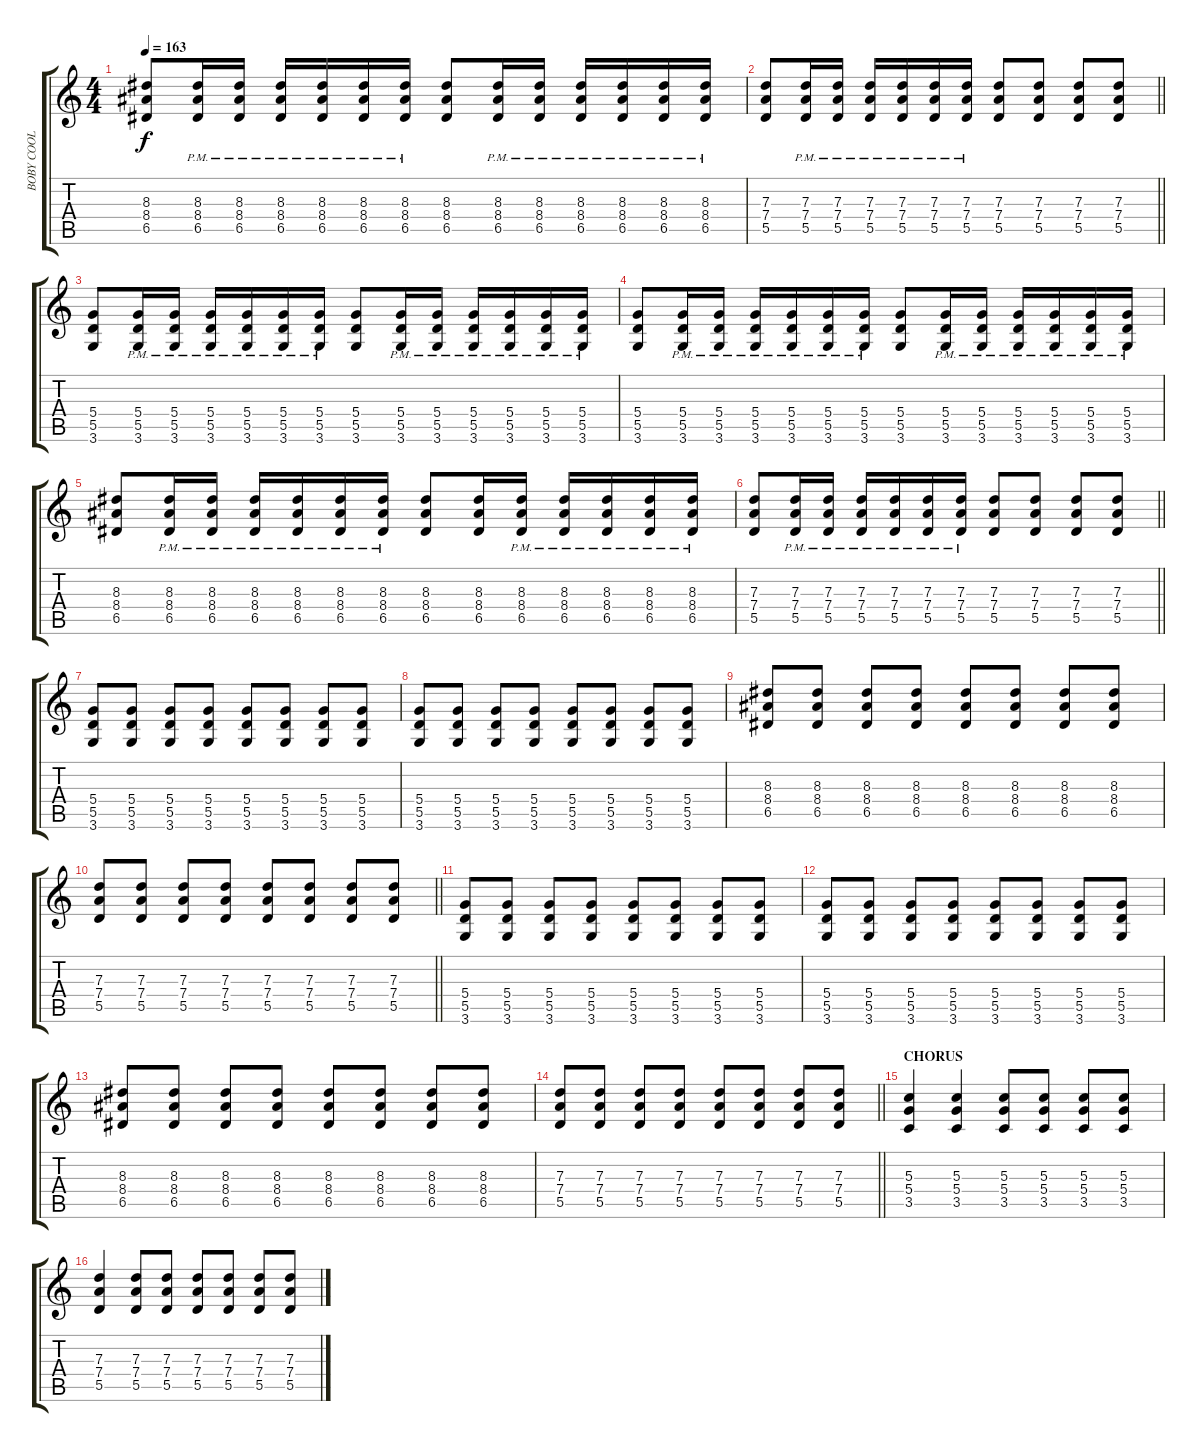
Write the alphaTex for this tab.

\track ("BOBY COOL (1st-overdrive)" "BOBY COOL ") {instrument overdrivenguitar}
\staff {score tabs}
\tuning (E4 B3 G3 D3 A2 E2) {hide}
\ts (4 4)
\tempo 163
\clef g2
\ks c
(8.3 8.4 6.5).8{dy f} (8.3{pm} 8.4{pm} 6.5{pm}).16 (8.3{pm} 8.4{pm} 6.5{pm}).16 (8.3{pm} 8.4{pm} 6.5{pm}).16 (8.3{pm} 8.4{pm} 6.5{pm}).16 (8.3{pm} 8.4{pm} 6.5{pm}).16 (8.3{pm} 8.4{pm} 6.5{pm}).16 (8.3 8.4 6.5).8 (8.3{pm} 8.4{pm} 6.5{pm}).16 (8.3{pm} 8.4{pm} 6.5{pm}).16 (8.3{pm} 8.4{pm} 6.5{pm}).16 (8.3{pm} 8.4{pm} 6.5{pm}).16 (8.3{pm} 8.4{pm} 6.5{pm}).16 (8.3{pm} 8.4{pm} 6.5{pm}).16 |
\barLineRight lightlight
(7.3 7.4 5.5).8 (7.3{pm} 7.4{pm} 5.5{pm}).16 (7.3{pm} 7.4{pm} 5.5{pm}).16 (7.3{pm} 7.4{pm} 5.5{pm}).16 (7.3{pm} 7.4{pm} 5.5{pm}).16 (7.3{pm} 7.4{pm} 5.5{pm}).16 (7.3{pm} 7.4{pm} 5.5{pm}).16 (7.3 7.4 5.5).8 (7.3 7.4 5.5).8 (7.3 7.4 5.5).8 (7.3 7.4 5.5).8 |
(5.4 5.5 3.6).8 (5.4{pm} 5.5{pm} 3.6{pm}).16 (5.4{pm} 5.5{pm} 3.6{pm}).16 (5.4{pm} 5.5{pm} 3.6{pm}).16 (5.4{pm} 5.5{pm} 3.6{pm}).16 (5.4{pm} 5.5{pm} 3.6{pm}).16 (5.4{pm} 5.5{pm} 3.6{pm}).16 (5.4 5.5 3.6).8 (5.4{pm} 5.5{pm} 3.6{pm}).16 (5.4{pm} 5.5{pm} 3.6{pm}).16 (5.4{pm} 5.5{pm} 3.6{pm}).16 (5.4{pm} 5.5{pm} 3.6{pm}).16 (5.4{pm} 5.5{pm} 3.6{pm}).16 (5.4{pm} 5.5{pm} 3.6{pm}).16 |
(5.4 5.5 3.6).8 (5.4{pm} 5.5{pm} 3.6{pm}).16 (5.4{pm} 5.5{pm} 3.6{pm}).16 (5.4{pm} 5.5{pm} 3.6{pm}).16 (5.4{pm} 5.5{pm} 3.6{pm}).16 (5.4{pm} 5.5{pm} 3.6{pm}).16 (5.4{pm} 5.5{pm} 3.6{pm}).16 (5.4 5.5 3.6).8 (5.4{pm} 5.5{pm} 3.6{pm}).16 (5.4{pm} 5.5{pm} 3.6{pm}).16 (5.4{pm} 5.5{pm} 3.6{pm}).16 (5.4{pm} 5.5{pm} 3.6{pm}).16 (5.4{pm} 5.5{pm} 3.6{pm}).16 (5.4{pm} 5.5{pm} 3.6{pm}).16 |
(8.3 8.4 6.5).8 (8.3{pm} 8.4{pm} 6.5{pm}).16 (8.3{pm} 8.4{pm} 6.5{pm}).16 (8.3{pm} 8.4{pm} 6.5{pm}).16 (8.3{pm} 8.4{pm} 6.5{pm}).16 (8.3{pm} 8.4{pm} 6.5{pm}).16 (8.3{pm} 8.4{pm} 6.5{pm}).16 (8.3 8.4 6.5).8 (8.3 8.4 6.5).16 (8.3{pm} 8.4{pm} 6.5{pm}).16 (8.3{pm} 8.4{pm} 6.5{pm}).16 (8.3{pm} 8.4{pm} 6.5{pm}).16 (8.3{pm} 8.4{pm} 6.5{pm}).16 (8.3{pm} 8.4{pm} 6.5{pm}).16 |
\barLineRight lightlight
(7.3 7.4 5.5).8 (7.3{pm} 7.4{pm} 5.5{pm}).16 (7.3{pm} 7.4{pm} 5.5{pm}).16 (7.3{pm} 7.4{pm} 5.5{pm}).16 (7.3{pm} 7.4{pm} 5.5{pm}).16 (7.3{pm} 7.4{pm} 5.5{pm}).16 (7.3{pm} 7.4{pm} 5.5{pm}).16 (7.3 7.4 5.5).8 (7.3 7.4 5.5).8 (7.3 7.4 5.5).8 (7.3 7.4 5.5).8 |
(5.4 5.5 3.6).8 (5.4 5.5 3.6).8 (5.4 5.5 3.6).8 (5.4 5.5 3.6).8 (5.4 5.5 3.6).8 (5.4 5.5 3.6).8 (5.4 5.5 3.6).8 (5.4 5.5 3.6).8 |
(5.4 5.5 3.6).8 (5.4 5.5 3.6).8 (5.4 5.5 3.6).8 (5.4 5.5 3.6).8 (5.4 5.5 3.6).8 (5.4 5.5 3.6).8 (5.4 5.5 3.6).8 (5.4 5.5 3.6).8 |
(8.3 8.4 6.5).8 (8.3 8.4 6.5).8 (8.3 8.4 6.5).8 (8.3 8.4 6.5).8 (8.3 8.4 6.5).8 (8.3 8.4 6.5).8 (8.3 8.4 6.5).8 (8.3 8.4 6.5).8 |
\barLineRight lightlight
(7.3 7.4 5.5).8 (7.3 7.4 5.5).8 (7.3 7.4 5.5).8 (7.3 7.4 5.5).8 (7.3 7.4 5.5).8 (7.3 7.4 5.5).8 (7.3 7.4 5.5).8 (7.3 7.4 5.5).8 |
(5.4 5.5 3.6).8 (5.4 5.5 3.6).8 (5.4 5.5 3.6).8 (5.4 5.5 3.6).8 (5.4 5.5 3.6).8 (5.4 5.5 3.6).8 (5.4 5.5 3.6).8 (5.4 5.5 3.6).8 |
(5.4 5.5 3.6).8 (5.4 5.5 3.6).8 (5.4 5.5 3.6).8 (5.4 5.5 3.6).8 (5.4 5.5 3.6).8 (5.4 5.5 3.6).8 (5.4 5.5 3.6).8 (5.4 5.5 3.6).8 |
(8.3 8.4 6.5).8 (8.3 8.4 6.5).8 (8.3 8.4 6.5).8 (8.3 8.4 6.5).8 (8.3 8.4 6.5).8 (8.3 8.4 6.5).8 (8.3 8.4 6.5).8 (8.3 8.4 6.5).8 |
\barLineRight lightlight
(7.3 7.4 5.5).8 (7.3 7.4 5.5).8 (7.3 7.4 5.5).8 (7.3 7.4 5.5).8 (7.3 7.4 5.5).8 (7.3 7.4 5.5).8 (7.3 7.4 5.5).8 (7.3 7.4 5.5).8 |
\section ("" "CHORUS")
(5.3 5.4 3.5).4 (5.3 5.4 3.5).4 (5.3 5.4 3.5).8 (5.3 5.4 3.5).8 (5.3 5.4 3.5).8 (5.3 5.4 3.5).8 |
(7.3 7.4 5.5).4 (7.3 7.4 5.5).8 (7.3 7.4 5.5).8 (7.3 7.4 5.5).8 (7.3 7.4 5.5).8 (7.3 7.4 5.5).8 (7.3 7.4 5.5).8
